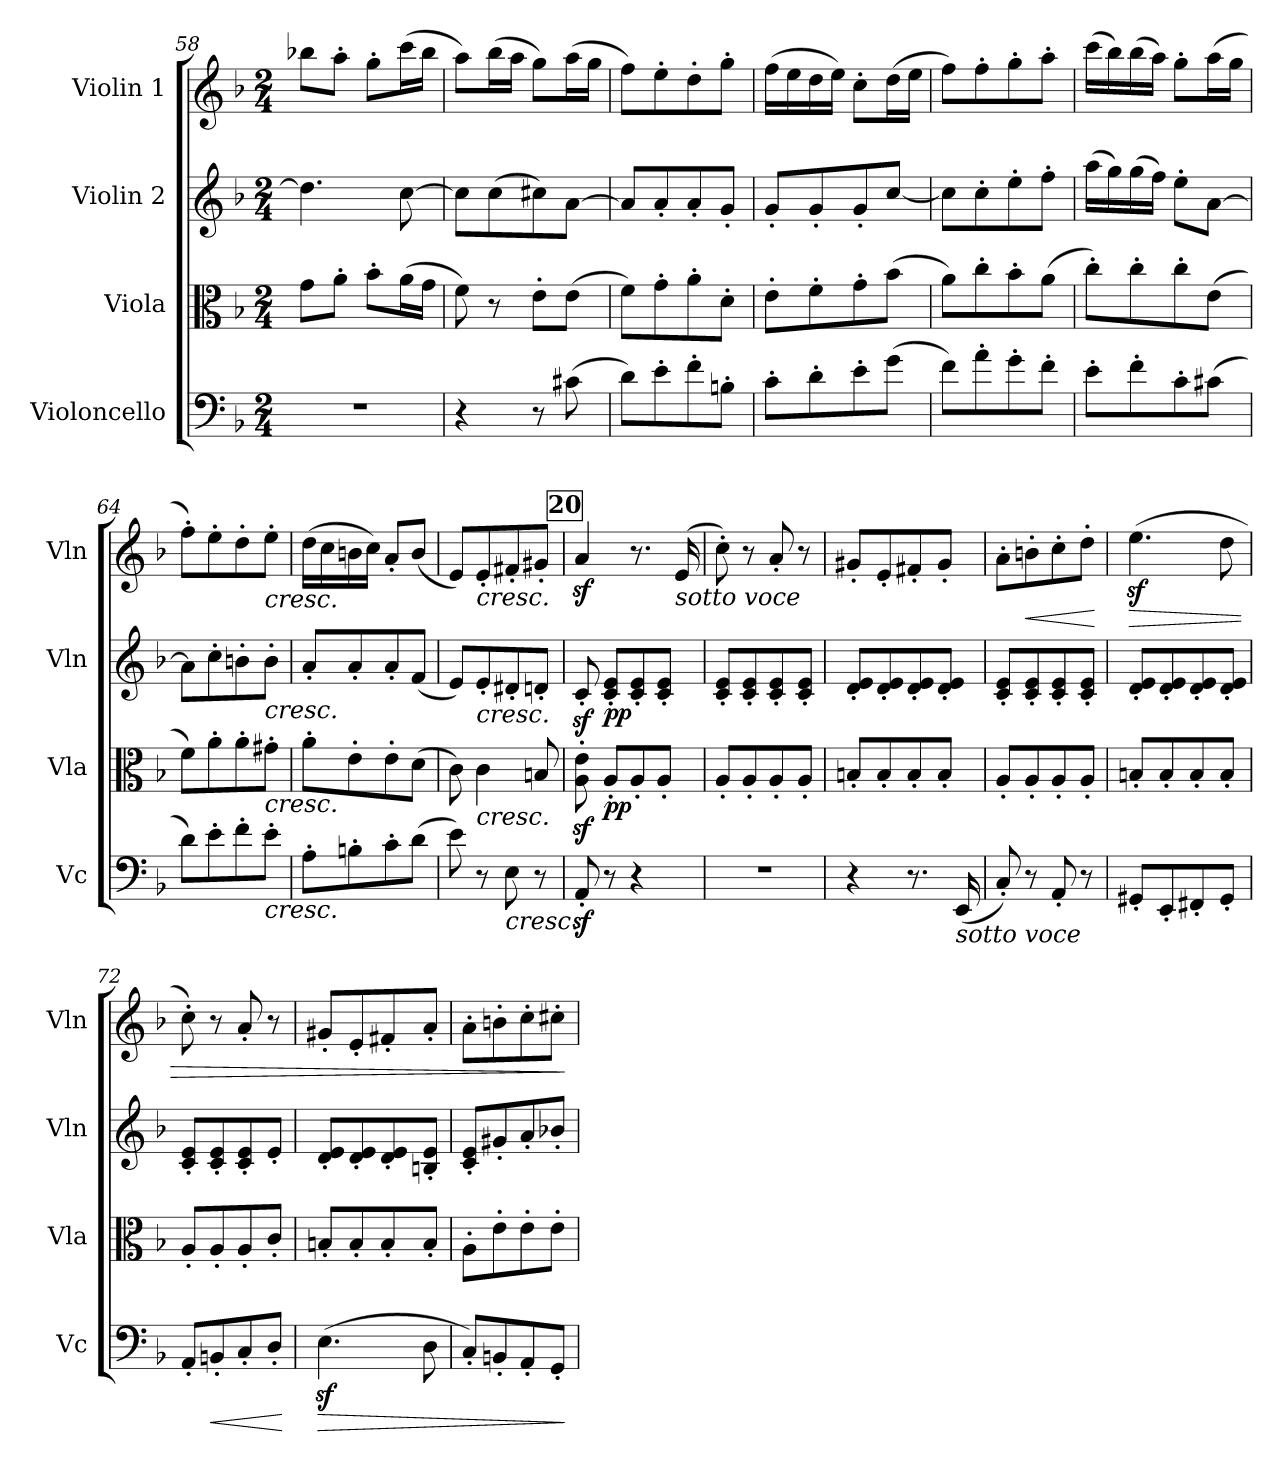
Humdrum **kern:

**kern	**dynam	**kern	**dynam	**kern	**dynam	**kern	**dynam
*part4	*part4	*part3	*part3	*part2	*part2	*part1	*part1
*staff4	*staff4	*staff3	*staff3	*staff2	*staff2	*staff1	*staff1
*I"Violoncello	*	*I"Viola	*	*I"Violin 2	*	*I"Violin 1	*
*I'Vc	*	*I'Vla	*	*I'Vln	*	*I'Vln	*
*clefF4	*	*clefC3	*	*clefG2	*	*clefG2	*
*k[b-]	*	*k[b-]	*	*k[b-]	*	*k[b-]	*
*M2/4	*	*M2/4	*	*M2/4	*	*M2/4	*
=58	=58	=58	=58	=58	=58	=58	=58
2r	.	8g\L	.	4.dd\]	.	8bb-X\L	.
.	.	8a'\J	.	.	.	8aa'\J	.
.	.	8b-'\L	.	.	.	8gg'\L	.
.	.	(16a\L	.	[8cc\	.	(16ccc\L	.
.	.	16g\JJ	.	.	.	16bb-\JJ	.
=59	=59	=59	=59	=59	=59	=59	=59
4r	.	8f\)	.	8cc\L]	.	8aa\L)	.
.	.	8r	.	(8cc\	.	(16bb-\L	.
.	.	.	.	.	.	16aa\JJ	.
8r	.	8e'\L	.	8cc#X\)	.	8gg\L)	.
(8c#X\	.	(8e\J	.	[8a\J	.	(16aa\L	.
.	.	.	.	.	.	16gg\JJ	.
=60	=60	=60	=60	=60	=60	=60	=60
8d\L)	.	8f\L)	.	8a/L]	.	8ff\L)	.
8e'\	.	8g'\	.	8a'/	.	8ee'\	.
8f'\	.	8a'\	.	8a'/	.	8dd'\	.
8Bn'\J	.	8d'\J	.	8g'/J	.	8gg'\J	.
=61	=61	=61	=61	=61	=61	=61	=61
8c'\L	.	8e'\L	.	8g'/L	.	(16ff\LL	.
.	.	.	.	.	.	16ee\	.
8d'\	.	8f'\	.	8g'/	.	16dd\	.
.	.	.	.	.	.	16ee\JJ)	.
8e'\	.	8g'\	.	8g'/	.	8cc'\L	.
(8g\J	.	(8b-\J	.	[8cc/J	.	(16dd\L	.
.	.	.	.	.	.	16ee\JJ	.
!!LO:LB:g=z
=62	=62	=62	=62	=62	=62	=62	=62
8f\L)	.	8a\L)	.	8cc\L]	.	8ff\L)	.
8a'\	.	8cc'\	.	8cc'\	.	8ff'\	.
8g'\	.	8b-'\	.	8ee'\	.	8gg'\	.
8f'\J	.	(8a\J	.	8ff'\J	.	8aa'\J	.
=63	=63	=63	=63	=63	=63	=63	=63
8e'\L	.	8cc'\L)	.	(16aa\LL	.	(16ccc\LL	.
.	.	.	.	16gg\)	.	16bb-\)	.
8f'\	.	8cc'\	.	(16gg\	.	(16bb-\	.
.	.	.	.	16ff\JJ)	.	16aa\JJ)	.
8c'\	.	8cc'\	.	8ee'\L	.	8gg'\L	.
(8c#X\J	.	(8e\J	.	[8a\J	.	(16aa\L	.
.	.	.	.	.	.	16gg\JJ	.
=64	=64	=64	=64	=64	=64	=64	=64
8d\L)	.	8f\L)	.	8a\L]	.	8ff'\L)	.
8e'\	.	8a'\	.	8cc'\	.	8ee'\	.
8f'\	.	8a'\	.	8bn'\	.	8dd'\	.
!	!	!	!	!	!	!LO:TX:b:i:t=cresc.	!
!	!	!	!	!LO:TX:b:i:t=cresc.	!	!	!
!	!	!LO:TX:b:i:t=cresc.	!	!	!	!	!
!LO:TX:b:i:t=cresc.	!	!	!	!	!	!	!
8e'\J	.	8g#X'\J	.	8b'\J	.	8ee'\J	.
=65	=65	=65	=65	=65	=65	=65	=65
8A'\L	.	8a'\L	.	8a'/L	.	(16dd\LL	.
.	.	.	.	.	.	16cc\	.
8Bn'\	.	8e'\	.	8a'/	.	16bn\	.
.	.	.	.	.	.	16cc\JJ)	.
8c'\	.	8e'\	.	8a'/	.	8a'/L	.
(8d\J	.	(8d\J	.	(8f/J	.	(8b/J	.
=66	=66	=66	=66	=66	=66	=66	=66
8e\)	.	8c\)	.	8e/L)	.	8e/L)	.
!	!	!	!LO:HP:b	!	!LO:HP:b	!	!LO:HP:b
8r	.	4c\	<	8e'/	<	8e'/	<
!	!LO:HP:b	!	!	!	!	!	!
8E\	<	.	.	8d#X'/	.	8f#X'/	.
8r	.	8Bn/	.	8dn'/J	.	8g#X'/J	.
!!LO:REH:place=s1:a:B:cj:fs=14:t=20
=67	=67	=67	=67	=67	=67	=67	=67
8AAz<'/	.	8A\z<' 8e\z<'	.	8cz<'/	.	4az</	.
!	!	!	!LO:DY:b	!	!LO:DY:b	!	!
8r	.	8A'/L	pp	8c/' 8e/'L	pp	.	.
4r	.	8A'/	.	8c/' 8e/'	.	8.r	.
.	.	8A'/J	.	8c/' 8e/'J	.	.	.
!	!	!	!	!	!	!LO:TX:b:i:t=sotto voce	!
.	.	.	.	.	.	(16e/	.
=68	=68	=68	=68	=68	=68	=68	=68
2r	.	8A'/L	.	8c/' 8e/'L	.	8cc'\)	.
.	.	8A'/	.	8c/' 8e/'	.	8r	.
.	.	8A'/	.	8c/' 8e/'	.	8a'/	.
.	.	8A'/J	.	8c/' 8e/'J	.	8r	.
!!LO:LB:g=z
=69	=69	=69	=69	=69	=69	=69	=69
4r	.	8Bn'/L	.	8d/' 8e/'L	.	8g#X'/L	.
.	.	8B'/	.	8d/' 8e/'	.	8e'/	.
8.r	.	8B'/	.	8d/' 8e/'	.	8f#X'/	.
.	.	8B'/J	.	8d/' 8e/'J	.	8g#'/J	.
!LO:TX:b:i:t=sotto voce	!	!	!	!	!	!	!
(16EE/	.	.	.	.	.	.	.
=70	=70	=70	=70	=70	=70	=70	=70
8C'/)	.	8A'/L	.	8c/' 8e/'L	.	8a'\L	.
!	!	!	!	!	!	!	!LO:HP:b
8r	.	8A'/	.	8c/' 8e/'	.	8bn'\	<
8AA'/	.	8A'/	.	8c/' 8e/'	.	8cc'\	.
8r	.	8A'/J	.	8c/' 8e/'J	.	8dd'\J	.
.	.	.	.	.	.	.	[
=71	=71	=71	=71	=71	=71	=71	=71
!	!	!	!	!	!	!	!LO:HP:b
8GG#X'/L	.	8Bn'/L	.	8d/' 8e/'L	.	(4.eez<\	>
8EE'/	.	8B'/	.	8d/' 8e/'	.	.	.
8FF#X'/	.	8B'/	.	8d/' 8e/'	.	.	.
8GG#'/J	.	8B'/J	.	8d/' 8e/'J	.	8dd\	[
=72	=72	=72	=72	=72	=72	=72	=72
8AA'/L	.	8A'/L	.	8c/' 8e/'L	.	8cc'\)	.
!	!LO:HP:b	!	!	!	!	!	!
8BBn'/	<	8A'/	.	8c/' 8e/'	.	8r	.
8C'/	.	8A'/	.	8c/' 8e/'	.	8a'/	.
8D'/J	.	8c'/J	.	8e'/J	.	8r	.
.	[	.	.	.	.	.	.
=73	=73	=73	=73	=73	=73	=73	=73
!	!LO:HP:b	!	!	!	!	!	!
(4.Ez<\	>	8Bn'/L	.	8d/' 8e/'L	.	8g#X'/L	.
.	.	8B'/	.	8d/' 8e/'	.	8e'/	.
.	.	8B'/	.	8d/' 8e/'	.	8f#X'/	.
8D\	[	8B'/J	.	8Bn/' 8e/'J	.	8a'/J	.
=74	=74	=74	=74	=74	=74	=74	=74
8C'/L)	.	8A'\L	.	8c/' 8e/'L	.	8a'\L	.
8BBn'/	.	8e'\	.	8g#X'/	.	8bn'\	.
8AA'/	.	8e'\	.	8a'/	.	8cc'\	.
8GG'/J	.	8e'\J	.	8b-X'/J	.	8cc#X'\J	.
.	]	.	[	.	[	.	]
=	=	=	=	=	=	=	=
*-	*-	*-	*-	*-	*-	*-	*-
